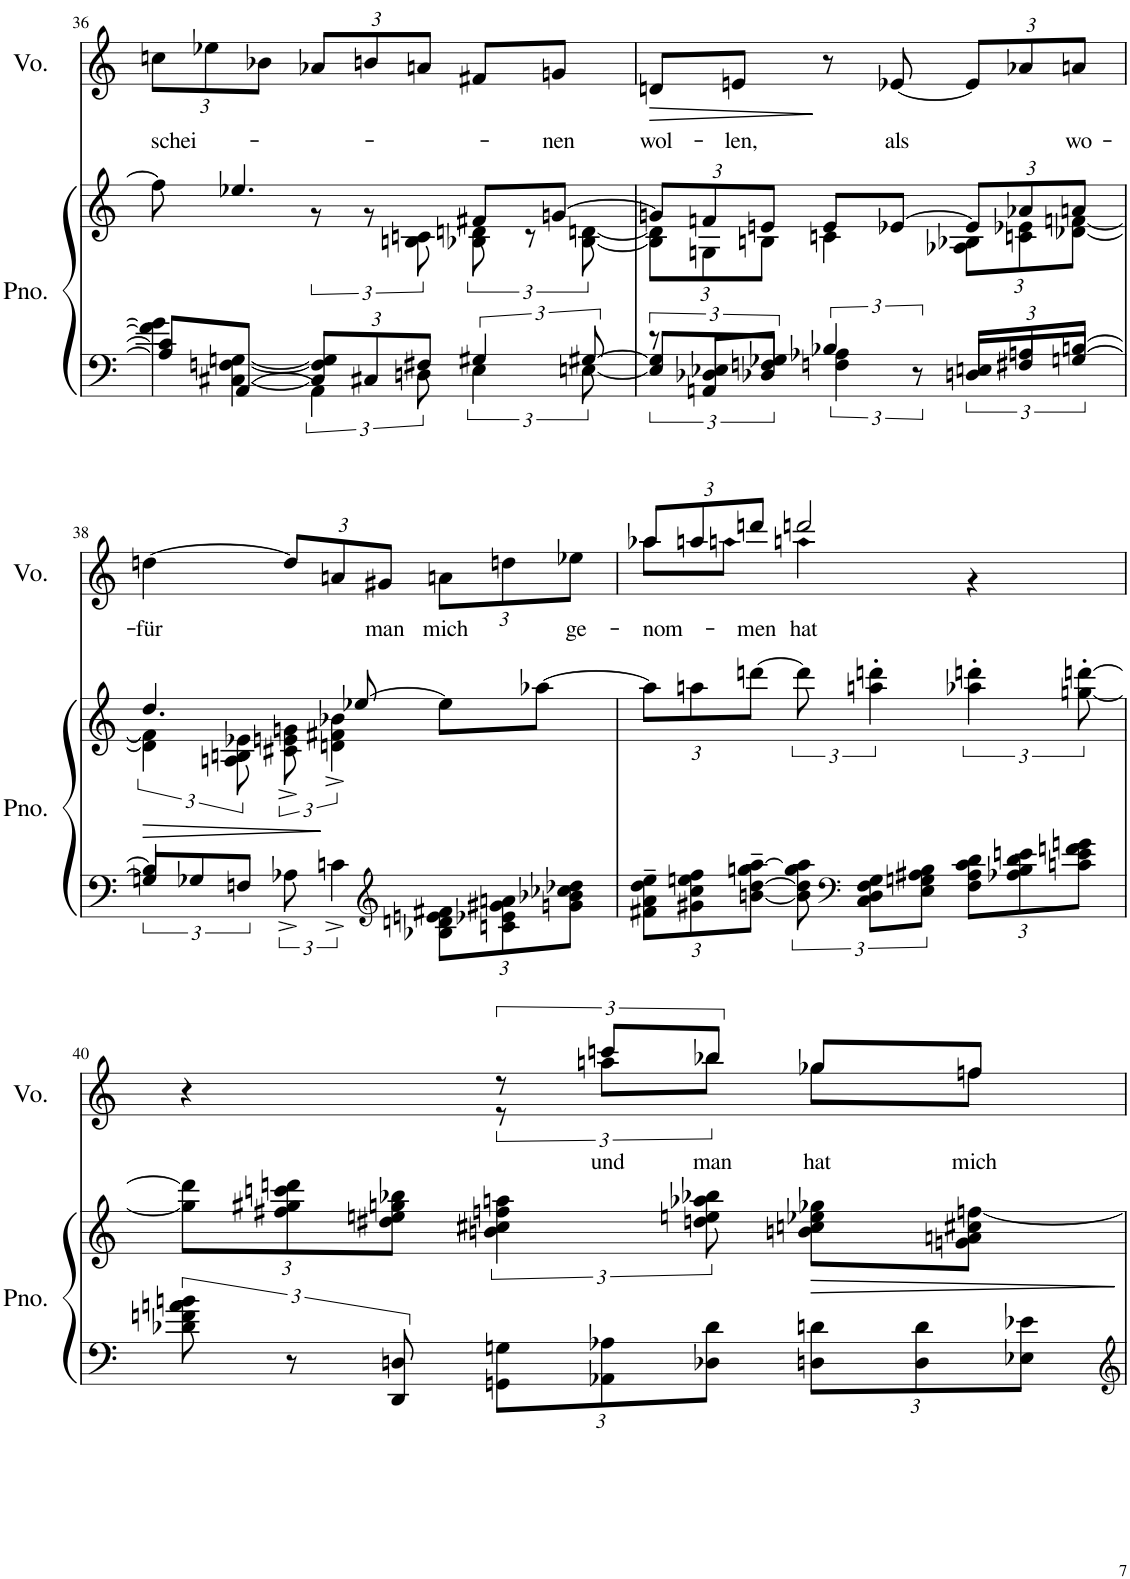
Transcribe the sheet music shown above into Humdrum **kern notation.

**kern	**kern	**dynam	**kern	**text	**dynam
*part2	*part2	*part2	*part1	*part1	*part1
*staff3	*staff2	*staff2/3	*staff1	*staff1	*staff1
*I"Piano	*	*	*I"Voz	*	*
*I'Pno.	*	*	*I'Vo.	*	*
!!LO:PB:g=z
*clefF4	*clefG2	*	*clefG2	*	*
*k[]	*k[]	*	*k[]	*	*
*M3/4	*M3/4	*	*M3/4	*	*
=36	=36	=36	=36	=36	=36
*^	*^	*	*	*	*
*	*	*	*	*	*Xbrackettup	*	*
!	!	!	!	!	!	!LO:LY:b	!
8f\] 8g\]L	8A/] 8c#/]L	8ff\]	4ryy	.	12ccn\L	schei-	.
.	.	.	.	.	12ee-X\	.	.
[8C#X\ [8Fn\ [8Gn\J	[8AA/J	4.ee-X/	.	.	.	.	.
.	.	.	.	.	12b-X\J	.	.
*Xbrackettup	*brackettup	*	*	*	*	*	*
12C#/] 12F/] 12G/]L	6AA\]	.	12r	.	12a-X/L	.	.
12C#X/	.	.	12r	.	12bn/	.	.
12F#X/J	12Dn\	.	12Bn\ 12cn\	.	12an/J	.	.
6G#X/	6E\	8f#X/L	12B-X\ 12dn\	.	8f#X/L	.	.
.	.	.	12r	.	.	.	.
!	!	!	!	!	!	!LO:LY:b	!
.	.	[8gn/J	.	.	8gn/J	-nen	.
[12G#X/	[12En\	.	[12B-\ [12dn\	.	.	.	.
=37	=37	=37	=37	=37	=37	=37	=37
*	*	*Xbrackettup	*	*	*	*	*
!	!	!	!	!	!	!LO:LY:b	!LO:HP:b
12r	12E/] 12G#/]L	12gn/L]	12B-\] 12d\]L	.	8dn/L	wol-	>
12E-X/L	12AAn/ 12D-X/	12fn/	12Gn\	.	.	.	.
!	!	!	!	!	!	!LO:LY:b	!
.	.	.	.	.	8en/J	-len,	.
12G-X/J	12D-X/ 12Fn/J	12en/J	12Bn\J	.	.	.	.
6B-X/	6Fn\ 6A-X\	8e/L	4cn\	.	8r	.	]
!	!	!	!	!	!	!LO:LY:b	!
.	.	[8e-X/J	.	.	[8e-X/	als	.
12r	12ryy	.	.	.	.	.	.
*Xbrackettup	*brackettup	*	*	*	*	*	*
12En/L	12Dn/L	12e-/L]	12A-X\ 12B-X\L	.	12e-/L]	.	.
12An/	12F#X/	12a-X/	12cn\ 12e-X\	.	12a-X/	.	.
!	!	!	!	!	!	!LO:LY:b	!
[12Bn/J	[12Gn/J	12an/J	[12d-X\ [12fn\J	.	12an/J	wo-	.
!!LO:LB:g=z
=38	=38	=38	=38	=38	=38	=38	=38
*	*	*brackettup	*	*	*	*	*
!	!	!	!	!LO:HP:b	!	!LO:LY:b	!
12Gn/L]	4B/]	6d-\] 6f\]	4.dd/	>	[4ddn\	-für	.
12G-X/	.	.	.	.	.	.	.
12Fn/J	.	12An\ 12Bn\ 12e-X\	.	.	.	.	.
8ryy	12A-X^\	12c#X\^ 12en\^ 12gn\^	.	.	12dd/L]	.	.
.	6cn^\	6dn\^ 6f#X\^ 6b-X\^	.	.	12an/	.	.
4.ryy	.	.	[8ee-X/	.	.	.	.
!	!	!	!	!	!	!LO:LY:b	!
.	.	.	.	.	12g#X/J	man	.
*clefG2	*	*	*	*	*	*	*
*	*Xbrackettup	*	*	*	*	*	*
!	!	!	!	!	!	!LO:LY:b	!
.	12B-X\ 12dn\ 12en\ 12f#X\L	8ee-\L]	4ryy	.	12an\L	mich	.
.	12cn\ 12e-X\ 12g#X\ 12an\	.	.	.	12ddn\	.	.
.	.	[8aa-X\J	.	.	.	.	.
!	!	!	!	!	!	!LO:LY:b	!
.	12gn\ 12b-X\ 12cc-X\ 12dd-X\J	.	.	.	12ee-X\J	ge-	.
*v	*v	*	*	*	*	*	*
*	*v	*v	*	*	*	*
=39	=39	=39	=39	=39	=39
*	*Xbrackettup	*	*	*	*
*^	*	*	*	*	*
!	!	!	!	!	!LO:LY:b	!
*v	*v	*	*	*^	*	*
12f#X\~ 12a\~ 12dd\~ 12ee\~L	12aa-\L]	.	12aa-X/L	8aa-\L	-nom-	.
12g#X\ 12cc\ 12een\ 12ff\	12aan\	.	12aan/	.	.	.
.	.	.	.	8aan\J	.	.
!	!	!	!	!	!LO:LY:b	!
[12bn\~ [12dd\~ 12ggn\~ [12aa\~J	[12dddn\J	.	12dddn/J	.	-men	.
*brackettup	*brackettup	*	*	*	*	*
!	!	!	!	!	!LO:LY:b	!
12b\] 12dd\] 12gg\ 12aa\]	12ddd\]	.	2dddn/	4aan\	hat	.
*clefF4	*	*	*	*	*	*
12C\ 12D\ 12F\ 12G\L	6aan\' 6dddn\'	.	.	.	.	.
12E\ 12Gn\ 12A#X\ 12B\J	.	.	.	.	.	.
*Xbrackettup	*	*	*	*	*	*
12F\ 12A#\ 12c\ 12d\L	6aa-X\' 6dddn\'	.	.	4r	.	.
12A-X\ 12B\ 12d\ 12en\	.	.	.	.	.	.
12cn\ 12e\ 12fn\ 12gn\J	[12ggn\' [12dddn\'	.	.	.	.	.
!!LO:LB:g=z	!!
=40	=40	=40	=40	=40	=40	=40
*brackettup	*Xbrackettup	*	*	*	*	*
12d-X\ 12fn\ 12an\ 12bn\	12gg\] 12ddd\]L	.	4r	4ryy	.	.
12r	12ff#X\ 12gg#X\ 12cccn\ 12dddn\	.	.	.	.	.
12DD/ 12Dn/	12dd#X\ 12een\ 12ggn\ 12bb-X\J	.	.	.	.	.
*Xbrackettup	*brackettup	*	*brackettup	*	*	*
12GGn\ 12Gn\L	6bn\ 6cc#X\ 6ffn\ 6aan\	.	12r	12r	.	.
!	!	!	!	!	!LO:LY:b	!
12AA-X\ 12A-X\	.	.	12cccn/L	12aan\L	und	.
!	!	!	!	!	!LO:LY:b	!
12D-X\ 12d-\J	12ddn\ 12een\ 12aa-X\ 12bb-X\	.	12bb-X/J	12bb-\J	man	.
!	!	!	!	!	!LO:LY:b	!
12Dn\ 12dn\L	8bn\ 8ccn\ 8ee-X\ 8gg-X\L	.	8gg-X/L	8gg-\L	hat	.
12D\ 12d\	.	.	.	.	.	.
!	!	!	!	!	!LO:LY:b	!
.	8gn\ 8an\ 8cc#X\ [8ffn\J	.	8ff/J	8ffn\J	mich	.
12E-X\ 12e-X\J	.	.	.	.	.	.
*	*	*	*v	*v	*	*
.	.	]	.	.	.
=	=	=	=	=	=
*-	*-	*-	*-	*-	*-
